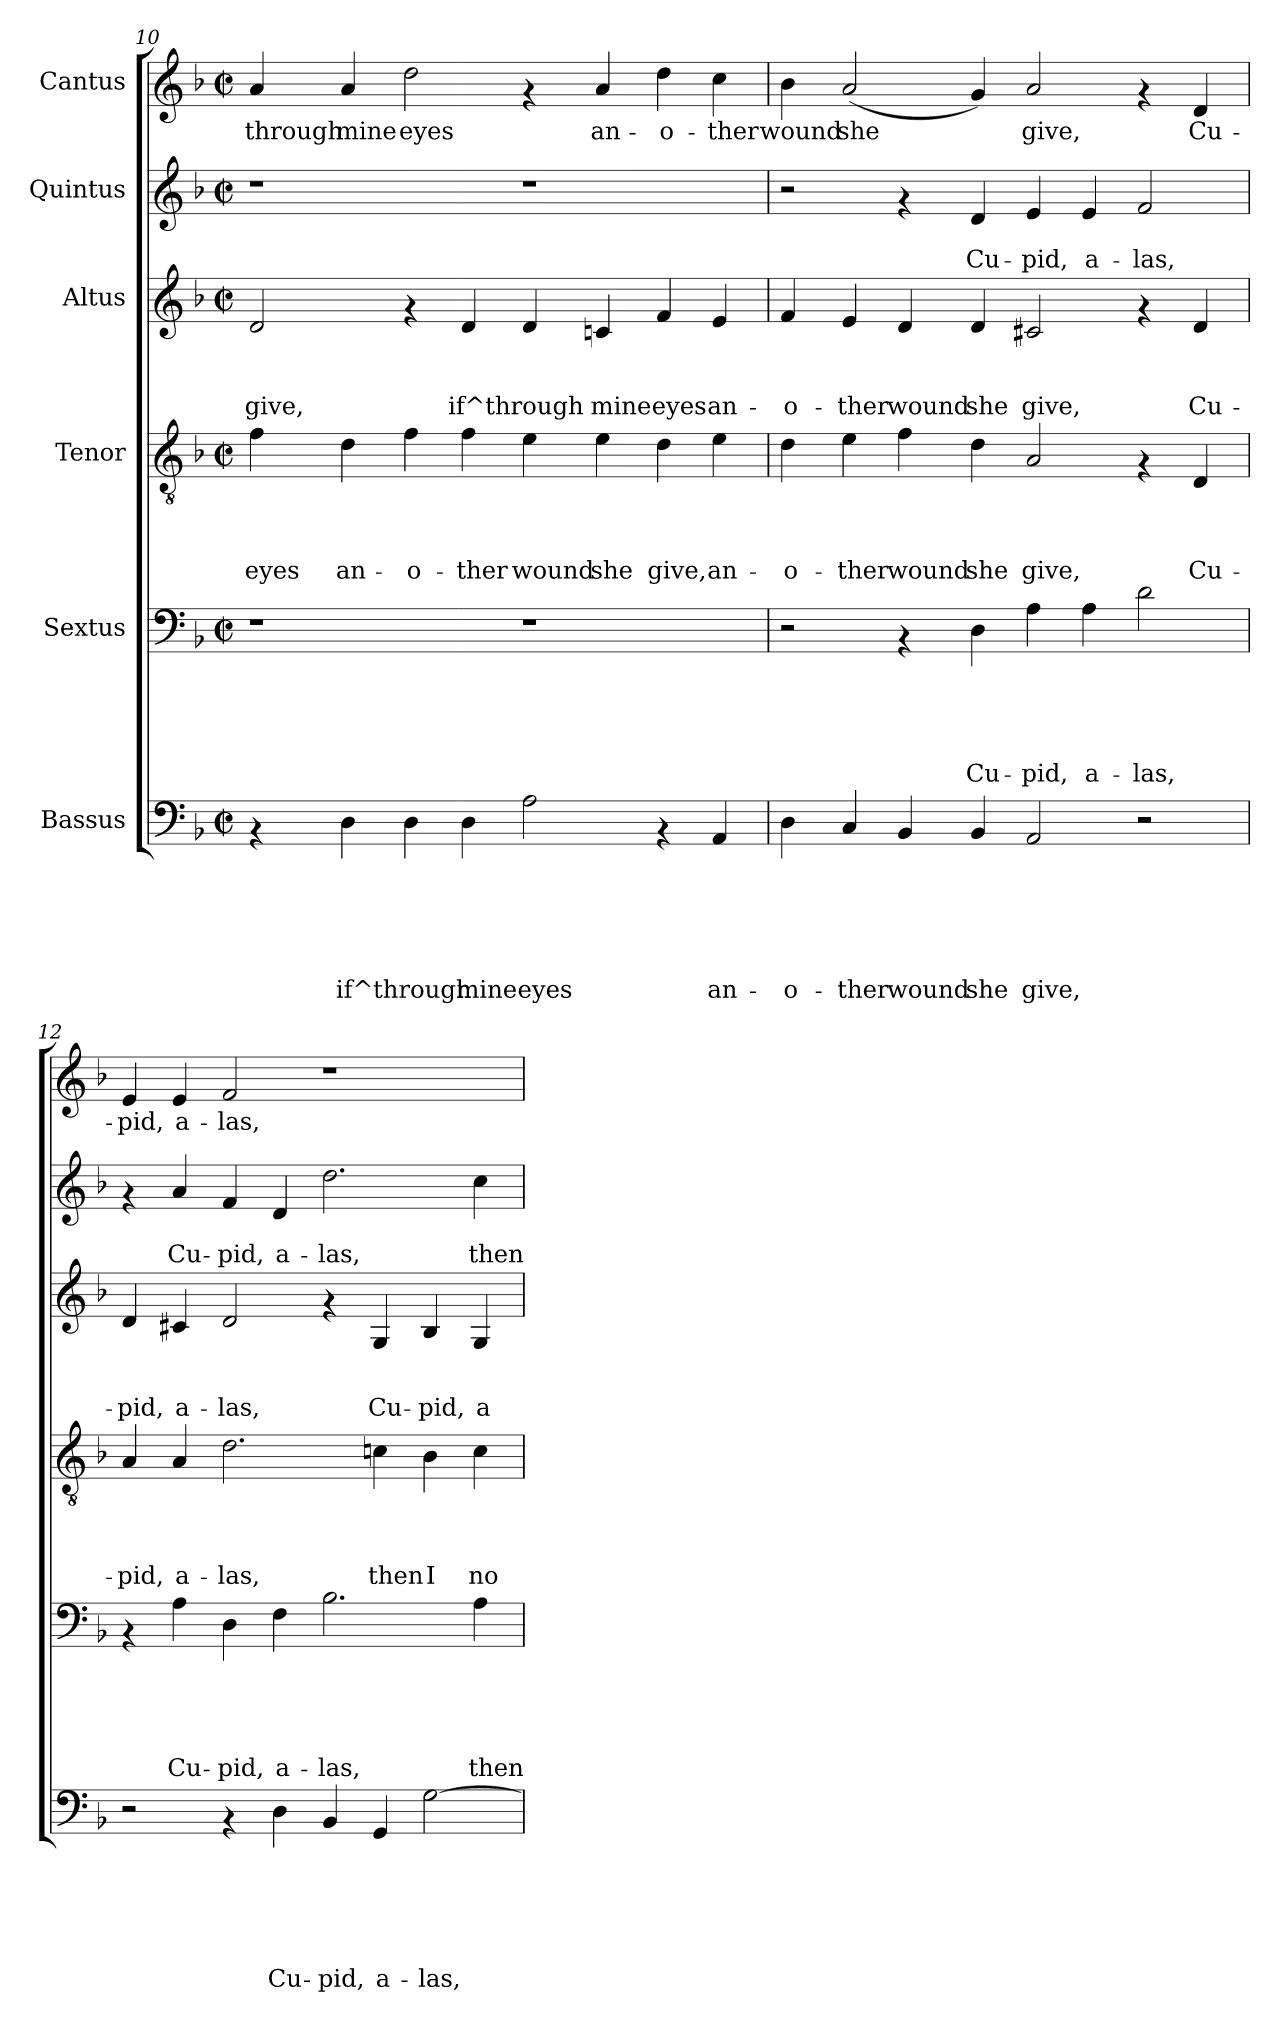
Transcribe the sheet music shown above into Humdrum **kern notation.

**kern	**text	**text	**text	**text	**text	**text	**kern	**text	**text	**text	**text	**text	**kern	**text	**text	**text	**text	**kern	**text	**text	**text	**kern	**text	**text	**kern	**text
*part6	*part6	*part6	*part6	*part6	*part6	*part6	*part5	*part5	*part5	*part5	*part5	*part5	*part4	*part4	*part4	*part4	*part4	*part3	*part3	*part3	*part3	*part2	*part2	*part2	*part1	*part1
*staff6	*staff6	*staff6	*staff6	*staff6	*staff6	*staff6	*staff5	*staff5	*staff5	*staff5	*staff5	*staff5	*staff4	*staff4	*staff4	*staff4	*staff4	*staff3	*staff3	*staff3	*staff3	*staff2	*staff2	*staff2	*staff1	*staff1
*I"Bassus	*	*	*	*	*	*	*I"Sextus	*	*	*	*	*	*I"Tenor	*	*	*	*	*I"Altus	*	*	*	*I"Quintus	*	*	*I"Cantus	*
*clefF4	*	*	*	*	*	*	*clefF4	*	*	*	*	*	*clefGv2	*	*	*	*	*clefG2	*	*	*	*clefG2	*	*	*clefG2	*
*k[b-]	*	*	*	*	*	*	*k[b-]	*	*	*	*	*	*k[b-]	*	*	*	*	*k[b-]	*	*	*	*k[b-]	*	*	*k[b-]	*
*F:	*	*	*	*	*	*	*F:	*	*	*	*	*	*F:	*	*	*	*	*F:	*	*	*	*F:	*	*	*F:	*
*M2/2	*	*	*	*	*	*	*M2/2	*	*	*	*	*	*M2/2	*	*	*	*	*M2/2	*	*	*	*M2/2	*	*	*M2/2	*
*met(c|)	*	*	*	*	*	*	*met(c|)	*	*	*	*	*	*met(c|)	*	*	*	*	*met(c|)	*	*	*	*met(c|)	*	*	*met(c|)	*
=10	=10	=10	=10	=10	=10	=10	=10	=10	=10	=10	=10	=10	=10	=10	=10	=10	=10	=10	=10	=10	=10	=10	=10	=10	=10	=10
!	!	!	!	!	!	!	!	!	!	!	!	!	!	!	!	!	!LO:LY:b	!	!	!	!LO:LY:b	!	!	!	!	!LO:LY:b
4rAA	.	.	.	.	.	.	1r	.	.	.	.	.	4f\	.	.	.	eyes	2d/	.	.	give,	1r	.	.	4a/	through
!	!	!	!	!	!	!LO:LY:b	!	!	!	!	!	!	!	!	!	!	!LO:LY:b	!	!	!	!	!	!	!	!	!LO:LY:b
4D\	.	.	.	.	.	if^through	.	.	.	.	.	.	4d\	.	.	.	an-	.	.	.	.	.	.	.	4a/	mine
!	!	!	!	!	!	!	!	!	!	!	!	!	!	!	!	!	!LO:LY:b	!	!	!	!	!	!	!	!	!LO:LY:b
4D\	.	.	.	.	.	.	.	.	.	.	.	.	4f\	.	.	.	-o-	4rf	.	.	.	.	.	.	2dd\	eyes
!	!	!	!	!	!	!LO:LY:b	!	!	!	!	!	!	!	!	!	!	!LO:LY:b	!	!	!	!LO:LY:b	!	!	!	!	!
4D\	.	.	.	.	.	mine	.	.	.	.	.	.	4f\	.	.	.	-ther	4d/	.	.	if^through	.	.	.	.	.
!	!	!	!	!	!	!LO:LY:b	!	!	!	!	!	!	!	!	!	!	!LO:LY:b	!	!	!	!	!	!	!	!	!
2A\	.	.	.	.	.	eyes	1r	.	.	.	.	.	4e\	.	.	.	wound	4d/	.	.	.	1r	.	.	4rf	.
!	!	!	!	!	!	!	!	!	!	!	!	!	!	!	!	!	!LO:LY:b	!	!	!	!LO:LY:b	!	!	!	!	!LO:LY:b
.	.	.	.	.	.	.	.	.	.	.	.	.	4e\	.	.	.	she	4cn/	.	.	mine	.	.	.	4a/	an-
!	!	!	!	!	!	!	!	!	!	!	!	!	!	!	!	!	!LO:LY:b	!	!	!	!LO:LY:b	!	!	!	!	!LO:LY:b
4rAA	.	.	.	.	.	.	.	.	.	.	.	.	4d\	.	.	.	give,	4f/	.	.	eyes	.	.	.	4dd\	-o-
!	!	!	!	!	!	!LO:LY:b	!	!	!	!	!	!	!	!	!	!	!LO:LY:b	!	!	!	!LO:LY:b	!	!	!	!	!LO:LY:b
4AA/	.	.	.	.	.	an-	.	.	.	.	.	.	4e\	.	.	.	an-	4e/	.	.	an-	.	.	.	4cc\	-ther
!!LO:PB:g=z
=11	=11	=11	=11	=11	=11	=11	=11	=11	=11	=11	=11	=11	=11	=11	=11	=11	=11	=11	=11	=11	=11	=11	=11	=11	=11	=11
!	!	!	!	!	!	!LO:LY:b	!	!	!	!	!	!	!	!	!	!	!LO:LY:b	!	!	!	!LO:LY:b	!	!	!	!	!LO:LY:b
4D\	.	.	.	.	.	-o-	2r	.	.	.	.	.	4d\	.	.	.	-o-	4f/	.	.	-o-	2r	.	.	4b-\	wound
!	!	!	!	!	!	!LO:LY:b	!	!	!	!	!	!	!	!	!	!	!LO:LY:b	!	!	!	!LO:LY:b	!	!	!	!	!LO:LY:b
4C/	.	.	.	.	.	-ther	.	.	.	.	.	.	4e\	.	.	.	-ther	4e/	.	.	-ther	.	.	.	(<2a/	she
!	!	!	!	!	!	!LO:LY:b	!	!	!	!	!	!	!	!	!	!	!LO:LY:b	!	!	!	!LO:LY:b	!	!	!	!	!
4BB-/	.	.	.	.	.	wound	4rAA	.	.	.	.	.	4f\	.	.	.	wound	4d/	.	.	wound	4rf	.	.	.	.
!	!	!	!	!	!	!LO:LY:b	!	!	!	!	!	!LO:LY:b	!	!	!	!	!LO:LY:b	!	!	!	!LO:LY:b	!	!	!LO:LY:b	!	!
4BB-/	.	.	.	.	.	she	4D\	.	.	.	.	Cu-	4d\	.	.	.	she	4d/	.	.	she	4d/	.	Cu-	4g/)	.
!	!	!	!	!	!	!LO:LY:b	!	!	!	!	!	!LO:LY:b	!	!	!	!	!LO:LY:b	!	!	!	!LO:LY:b	!	!	!LO:LY:b	!	!LO:LY:b
2AA/	.	.	.	.	.	give,	4A\	.	.	.	.	-pid,	2A/	.	.	.	give,	2c#X/	.	.	give,	4e/	.	-pid,	2a/	give,
!	!	!	!	!	!	!	!	!	!	!	!	!LO:LY:b	!	!	!	!	!	!	!	!	!	!	!	!LO:LY:b	!	!
.	.	.	.	.	.	.	4A\	.	.	.	.	a-	.	.	.	.	.	.	.	.	.	4e/	.	a-	.	.
!	!	!	!	!	!	!	!	!	!	!	!	!LO:LY:b	!	!	!	!	!	!	!	!	!	!	!	!LO:LY:b	!	!
2r	.	.	.	.	.	.	2d\	.	.	.	.	-las,	4rF	.	.	.	.	4rf	.	.	.	2f/	.	-las,	4rf	.
!	!	!	!	!	!	!	!	!	!	!	!	!	!	!	!	!	!LO:LY:b	!	!	!	!LO:LY:b	!	!	!	!	!LO:LY:b
.	.	.	.	.	.	.	.	.	.	.	.	.	4D/	.	.	.	Cu-	4d/	.	.	Cu-	.	.	.	4d/	Cu-
=12	=12	=12	=12	=12	=12	=12	=12	=12	=12	=12	=12	=12	=12	=12	=12	=12	=12	=12	=12	=12	=12	=12	=12	=12	=12	=12
!	!	!	!	!	!	!	!	!	!	!	!	!	!	!	!	!	!LO:LY:b	!	!	!	!LO:LY:b	!	!	!	!	!LO:LY:b
2r	.	.	.	.	.	.	4rAA	.	.	.	.	.	4A/	.	.	.	-pid,	4d/	.	.	-pid,	4rf	.	.	4e/	-pid,
!	!	!	!	!	!	!	!	!	!	!	!	!LO:LY:b	!	!	!	!	!LO:LY:b	!	!	!	!LO:LY:b	!	!	!LO:LY:b	!	!LO:LY:b
.	.	.	.	.	.	.	4A\	.	.	.	.	Cu-	4A/	.	.	.	a-	4c#X/	.	.	a-	4a/	.	Cu-	4e/	a-
!	!	!	!	!	!	!	!	!	!	!	!	!LO:LY:b	!	!	!	!	!LO:LY:b	!	!	!	!LO:LY:b	!	!	!LO:LY:b	!	!LO:LY:b
4rAA	.	.	.	.	.	.	4D\	.	.	.	.	-pid,	2.d\	.	.	.	-las,	2d/	.	.	-las,	4f/	.	-pid,	2f/	-las,
!	!	!	!	!	!	!LO:LY:b	!	!	!	!	!	!LO:LY:b	!	!	!	!	!	!	!	!	!	!	!	!LO:LY:b	!	!
4D\	.	.	.	.	.	Cu-	4F\	.	.	.	.	a-	.	.	.	.	.	.	.	.	.	4d/	.	a-	.	.
!	!	!	!	!	!	!LO:LY:b	!	!	!	!	!	!LO:LY:b	!	!	!	!	!	!	!	!	!	!	!	!LO:LY:b	!	!
4BB-/	.	.	.	.	.	-pid,	2.B-\	.	.	.	.	-las,	.	.	.	.	.	4rf	.	.	.	2.dd\	.	-las,	1r	.
!	!	!	!	!	!	!LO:LY:b	!	!	!	!	!	!	!	!	!	!	!LO:LY:b	!	!	!	!LO:LY:b	!	!	!	!	!
4GG/	.	.	.	.	.	a-	.	.	.	.	.	.	4cn\	.	.	.	then	4G/	.	.	Cu-	.	.	.	.	.
!	!	!	!	!	!	!LO:LY:b	!	!	!	!	!	!	!	!	!	!	!LO:LY:b	!	!	!	!LO:LY:b	!	!	!	!	!
[>2G\	.	.	.	.	.	-las,	.	.	.	.	.	.	4B-\	.	.	.	I	4B-/	.	.	-pid,	.	.	.	.	.
!	!	!	!	!	!	!	!	!	!	!	!	!LO:LY:b	!	!	!	!	!LO:LY:b	!	!	!	!LO:LY:b	!	!	!LO:LY:b	!	!
.	.	.	.	.	.	.	4A\	.	.	.	.	then	4c\	.	.	.	no	4G/	.	.	a-	4cc\	.	then	.	.
=	=	=	=	=	=	=	=	=	=	=	=	=	=	=	=	=	=	=	=	=	=	=	=	=	=	=
*-	*-	*-	*-	*-	*-	*-	*-	*-	*-	*-	*-	*-	*-	*-	*-	*-	*-	*-	*-	*-	*-	*-	*-	*-	*-	*-
